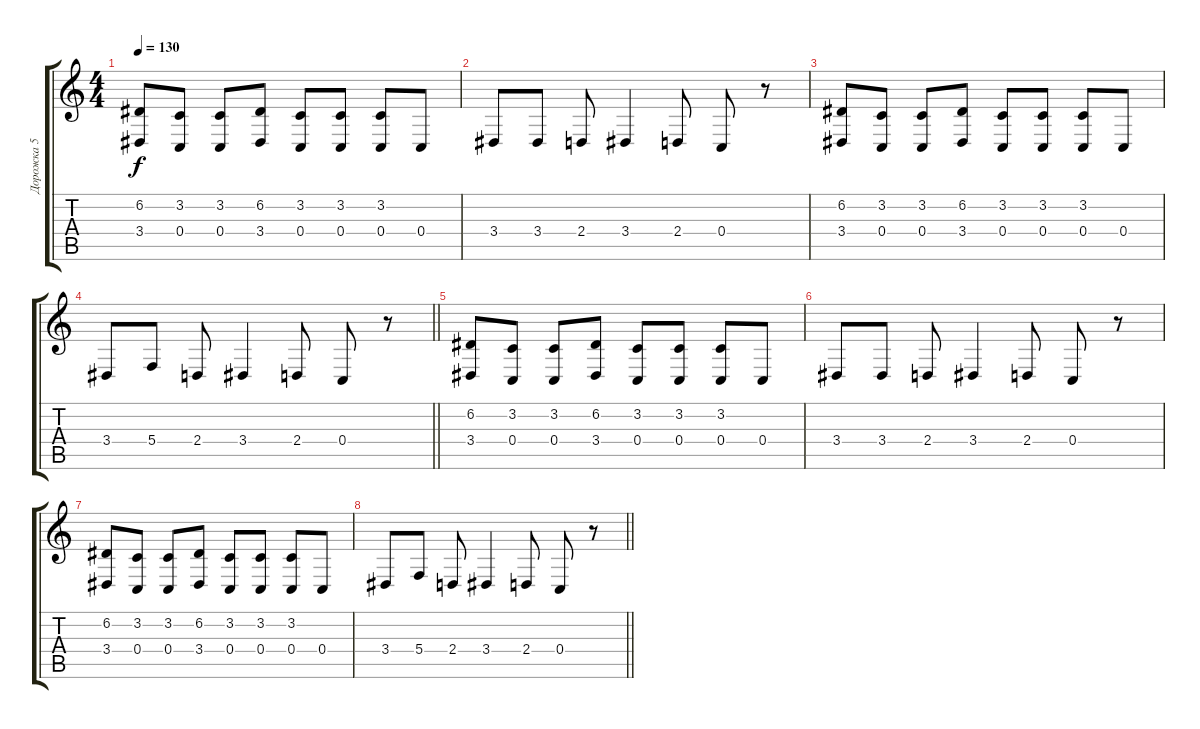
\track ("Дорожка 5" "Дорожка 5") {instrument lead1square}
\staff {score tabs}
\tuning (D4 A3 F3 C3 G2 C2) {hide}
\ts (4 4)
\tempo 130
\clef g2
\ks c
(6.2 3.4).8{dy f} (3.2 0.4).8 (3.2 0.4).8 (6.2 3.4).8 (3.2 0.4).8 (3.2 0.4).8 (3.2 0.4).8 0.4.8 |
3.4.8 3.4.8 2.4.8 3.4.4 2.4.8 0.4.8 r.8 |
(6.2 3.4).8 (3.2 0.4).8 (3.2 0.4).8 (6.2 3.4).8 (3.2 0.4).8 (3.2 0.4).8 (3.2 0.4).8 0.4.8 |
\barLineRight lightlight
3.4.8 5.4.8 2.4.8 3.4.4 2.4.8 0.4.8 r.8 |
(6.2 3.4).8 (3.2 0.4).8 (3.2 0.4).8 (6.2 3.4).8 (3.2 0.4).8 (3.2 0.4).8 (3.2 0.4).8 0.4.8 |
3.4.8 3.4.8 2.4.8 3.4.4 2.4.8 0.4.8 r.8 |
(6.2 3.4).8 (3.2 0.4).8 (3.2 0.4).8 (6.2 3.4).8 (3.2 0.4).8 (3.2 0.4).8 (3.2 0.4).8 0.4.8 |
\barLineRight lightlight
3.4.8 5.4.8 2.4.8 3.4.4 2.4.8 0.4.8 r.8
